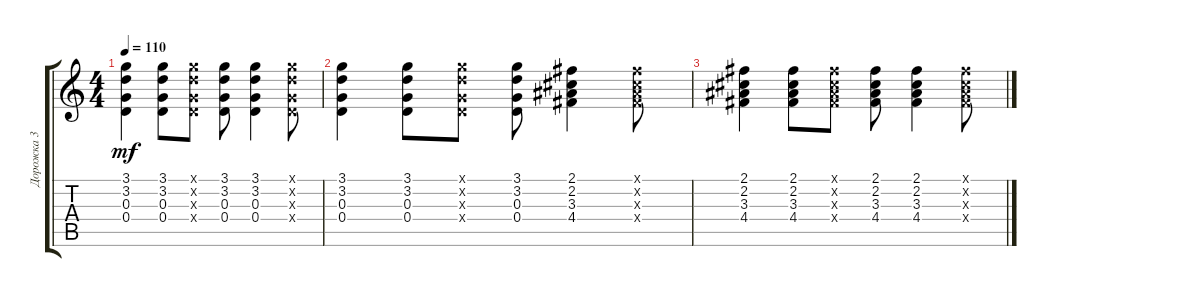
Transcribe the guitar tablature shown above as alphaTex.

\track ("Дорожка 3" "Дорожка 3") {instrument acousticguitarnylon}
\staff {score tabs}
\tuning (E4 B3 G3 D3 A2 E2) {hide}
\ts (4 4)
\tempo 110
\clef g2
\ks c
(3.1 3.2 0.3 0.4).4{dy mf} (3.1 3.2 0.3 0.4).8 (3.1{x} 3.2{x} 0.3{x} 0.4{x}).8 (3.1 3.2 0.3 0.4).8 (3.1 3.2 0.3 0.4).4 (3.1{x} 3.2{x} 0.3{x} 0.4{x}).8 |
(3.1 3.2 0.3 0.4).4 (3.1 3.2 0.3 0.4).8 (3.1{x} 3.2{x} 0.3{x} 0.4{x}).8 (3.1 3.2 0.3 0.4).8 (2.1 2.2 3.3 4.4).4 (2.1{x} 2.2{x} 3.3{x} 4.4{x}).8 |
(2.1 2.2 3.3 4.4).4 (2.1 2.2 3.3 4.4).8 (2.1{x} 2.2{x} 3.3{x} 4.4{x}).8 (2.1 2.2 3.3 4.4).8 (2.1 2.2 3.3 4.4).4 (2.1{x} 2.2{x} 3.3{x} 4.4{x}).8
